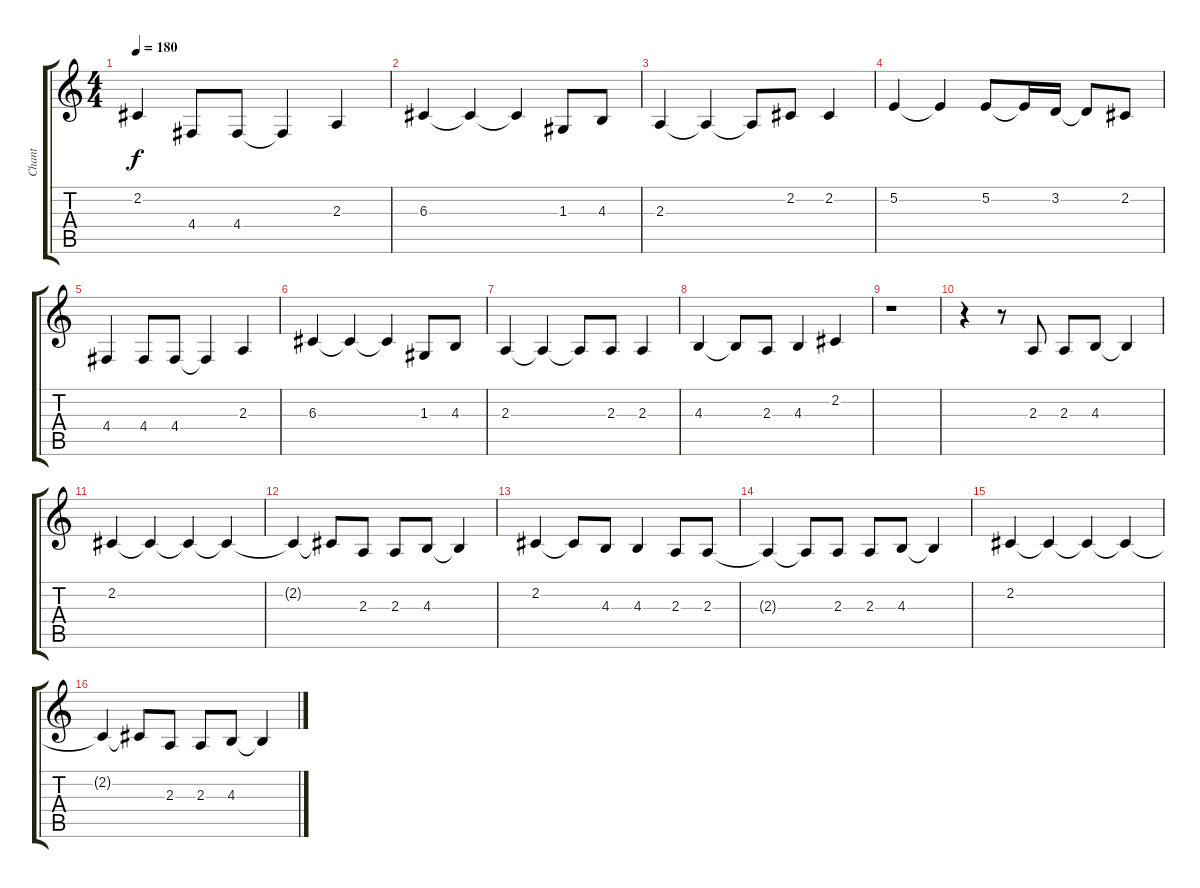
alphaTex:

\track ("Chant " "Chant ") {instrument violin}
\staff {score tabs}
\tuning (E4 B3 G3 D3 A2 E2) {hide}
\ts (4 4)
\tempo 180
\clef g2
\ks c
2.2{t}.4{dy f} 4.4.8 4.4.8 4.4{t}.4 2.3.4 |
6.3.4 6.3{t}.4 6.3{t}.4 1.3.8 4.3.8 |
2.3.4 2.3{t}.4 2.3{t}.8 2.2.8 2.2.4 |
5.2.4 5.2{t}.4 5.2.8 5.2{t}.16 3.2.16 3.2{t}.8 2.2.8 |
4.4.4 4.4.8 4.4.8 4.4{t}.4 2.3.4 |
6.3.4 6.3{t}.4 6.3{t}.4 1.3.8 4.3.8 |
2.3.4 2.3{t}.4 2.3{t}.8 2.3.8 2.3.4 |
4.3.4 4.3{t}.8 2.3.8 4.3.4 2.2.4 |
r.1 |
r.4 r.8 2.3.8 2.3.8 4.3.8 4.3{t}.4 |
2.2.4 2.2{t}.4 2.2{t}.4 2.2{t}.4 |
2.2{t}.4 2.2{t}.8 2.3.8 2.3.8 4.3.8 4.3{t}.4 |
2.2.4 2.2{t}.8 4.3.8 4.3.4 2.3.8 2.3.8 |
2.3{t}.4 2.3{t}.8 2.3.8 2.3.8 4.3.8 4.3{t}.4 |
2.2.4 2.2{t}.4 2.2{t}.4 2.2{t}.4 |
2.2{t}.4 2.2{t}.8 2.3.8 2.3.8 4.3.8 4.3{t}.4
